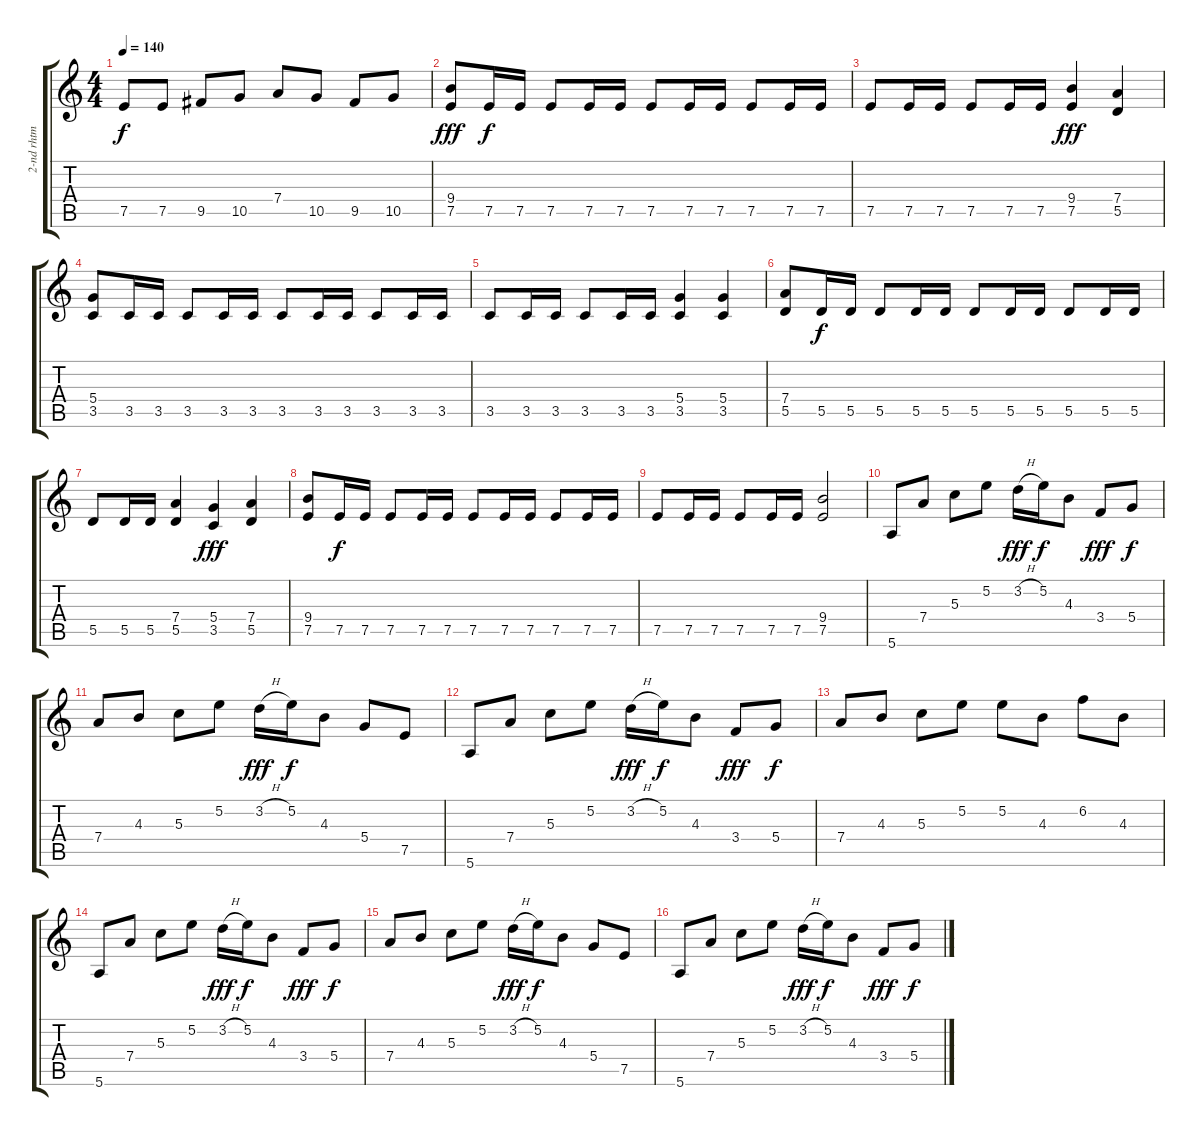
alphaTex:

\track ("2-nd rhtm gtr" "2-nd rhtm ") {instrument overdrivenguitar}
\staff {score tabs}
\tuning (E4 B3 G3 D3 A2 E2) {hide}
\ts (4 4)
\tempo 140
\clef g2
\ks c
7.5.8{dy f} 7.5.8 9.5.8 10.5.8 7.4.8 10.5.8 9.5.8 10.5.8 |
(9.4 7.5).8{dy fff} 7.5.16{dy f} 7.5.16 7.5.8 7.5.16 7.5.16 7.5.8 7.5.16 7.5.16 7.5.8 7.5.16 7.5.16 |
7.5.8 7.5.16 7.5.16 7.5.8 7.5.16 7.5.16 (9.4 7.5).4{dy fff} (7.4 5.5).4 |
(5.4 3.5).8 3.5.16 3.5.16 3.5.8 3.5.16 3.5.16 3.5.8 3.5.16 3.5.16 3.5.8 3.5.16 3.5.16 |
3.5.8 3.5.16 3.5.16 3.5.8 3.5.16 3.5.16 (5.4 3.5).4 (5.4 3.5).4 |
(7.4 5.5).8 5.5.16{dy f} 5.5.16 5.5.8 5.5.16 5.5.16 5.5.8 5.5.16 5.5.16 5.5.8 5.5.16 5.5.16 |
5.5.8 5.5.16 5.5.16 (7.4 5.5).4 (5.4 3.5).4{dy fff} (7.4 5.5).4 |
(9.4 7.5).8 7.5.16{dy f} 7.5.16 7.5.8 7.5.16 7.5.16 7.5.8 7.5.16 7.5.16 7.5.8 7.5.16 7.5.16 |
7.5.8 7.5.16 7.5.16 7.5.8 7.5.16 7.5.16 (9.4 7.5).2 |
5.6.8 7.4.8 5.3.8 5.2.8 3.2{h}.16{dy fff} 5.2.16{dy f} 4.3.8 3.4.8{dy fff} 5.4.8{dy f} |
7.4.8 4.3.8 5.3.8 5.2.8 3.2{h}.16{dy fff} 5.2.16{dy f} 4.3.8 5.4.8 7.5.8 |
5.6.8 7.4.8 5.3.8 5.2.8 3.2{h}.16{dy fff} 5.2.16{dy f} 4.3.8 3.4.8{dy fff} 5.4.8{dy f} |
7.4.8 4.3.8 5.3.8 5.2.8 5.2.8 4.3.8 6.2.8 4.3.8 |
5.6.8 7.4.8 5.3.8 5.2.8 3.2{h}.16{dy fff} 5.2.16{dy f} 4.3.8 3.4.8{dy fff} 5.4.8{dy f} |
7.4.8 4.3.8 5.3.8 5.2.8 3.2{h}.16{dy fff} 5.2.16{dy f} 4.3.8 5.4.8 7.5.8 |
5.6.8 7.4.8 5.3.8 5.2.8 3.2{h}.16{dy fff} 5.2.16{dy f} 4.3.8 3.4.8{dy fff} 5.4.8{dy f}
